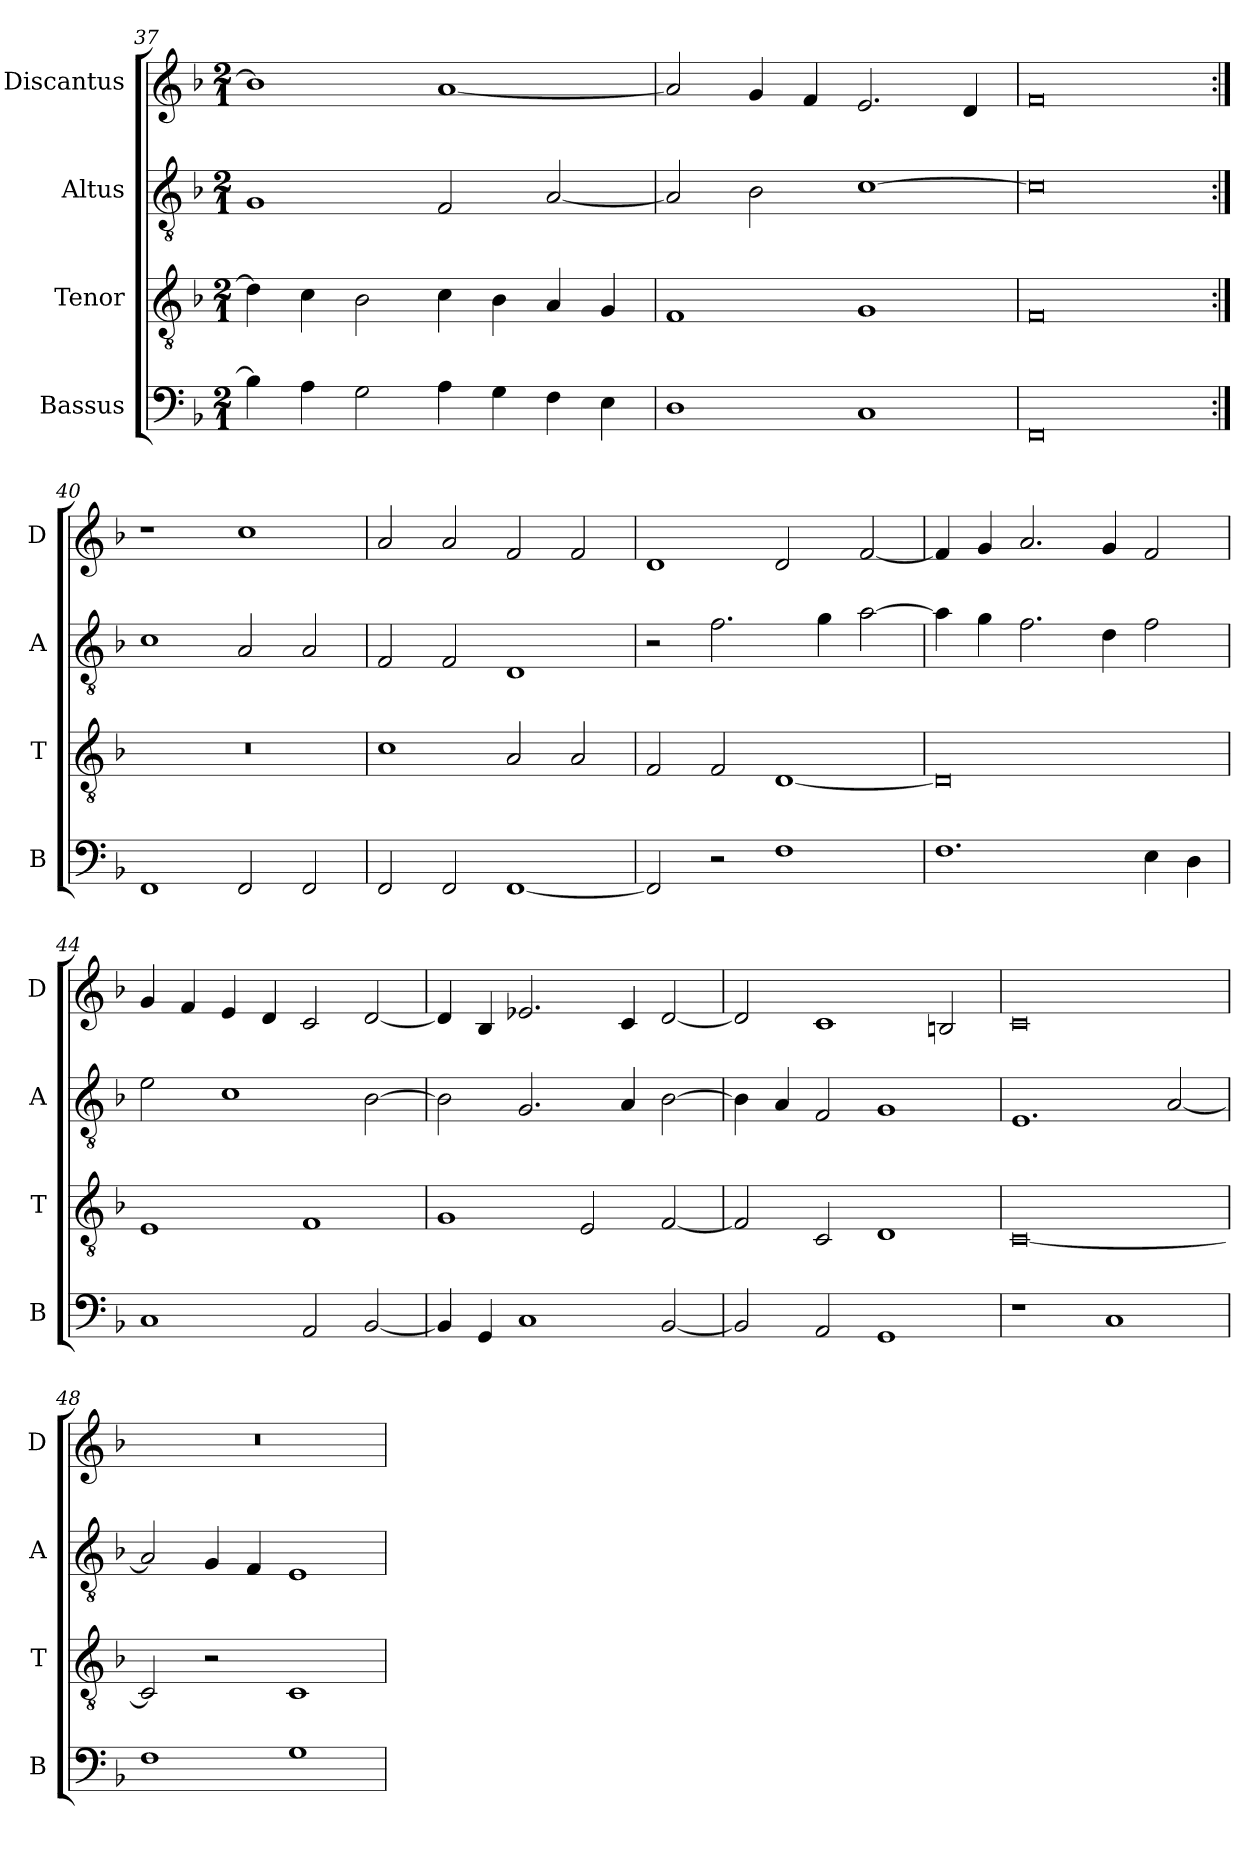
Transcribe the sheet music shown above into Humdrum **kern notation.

**kern	**kern	**kern	**kern
*part4	*part3	*part2	*part1
*staff4	*staff3	*staff2	*staff1
*I"Bassus	*I"Tenor	*I"Altus	*I"Discantus
*I'B	*I'T	*I'A	*I'D
*clefF4	*clefGv2	*clefGv2	*clefG2
*k[b-]	*k[b-]	*k[b-]	*k[b-]
*M2/1	*M2/1	*M2/1	*M2/1
=37	=37	=37	=37
4B-\]	4d\]	1G	1b-]
4A\	4c\	.	.
2G\	2B-\	.	.
4A\	4c\	2F/	[1a
4G\	4B-\	.	.
4F\	4A/	[2A/	.
4E\	4G/	.	.
=38	=38	=38	=38
1D	1F	2A/]	2a/]
.	.	2B-\	4g/
.	.	.	4f/
1C	1G	[1c	2.e/
.	.	.	4d/
=39	=39	=39	=39
0FF	0F	0c]	0f
=40:|!	=40:|!	=40:|!	=40:|!
1FF	0r	1c	1r
2FF/	.	2A/	1cc
2FF/	.	2A/	.
=41	=41	=41	=41
2FF/	1c	2F/	2a/
2FF/	.	2F/	2a/
[1FF	2A/	1D	2f/
.	2A/	.	2f/
=42	=42	=42	=42
2FF/]	2F/	2r	1d
2r	2F/	2.f\	.
1F	[1D	.	2d/
.	.	4g\	.
.	.	[2a\	[2f/
=43	=43	=43	=43
1.F	0D]	4a\]	4f/]
.	.	4g\	4g/
.	.	2.f\	2.a/
.	.	4d\	4g/
4E\	.	2f\	2f/
4D\	.	.	.
=44	=44	=44	=44
1C	1E	2e\	4g/
.	.	.	4f/
.	.	1c	4e/
.	.	.	4d/
2AA/	1F	.	2c/
[2BB-/	.	[2B-\	[2d/
=45	=45	=45	=45
4BB-/]	1G	2B-\]	4d/]
4GG/	.	.	4B-/
1C	.	2.G/	2.e-X/
.	2E/	.	.
.	.	4A/	4c/
[2BB-/	[2F/	[2B-\	[2d/
=46	=46	=46	=46
2BB-/]	2F/]	4B-\]	2d/]
.	.	4A/	.
2AA/	2C/	2F/	1c
1GG	1D	1G	.
.	.	.	2Bn/
=47	=47	=47	=47
1r	[0C	1.E	0c
1C	.	.	.
.	.	[2A/	.
=48	=48	=48	=48
1F	2C/]	2A/]	0r
.	2r	4G/	.
.	.	4F/	.
1G	1C	1E	.
=	=	=	=
*-	*-	*-	*-
